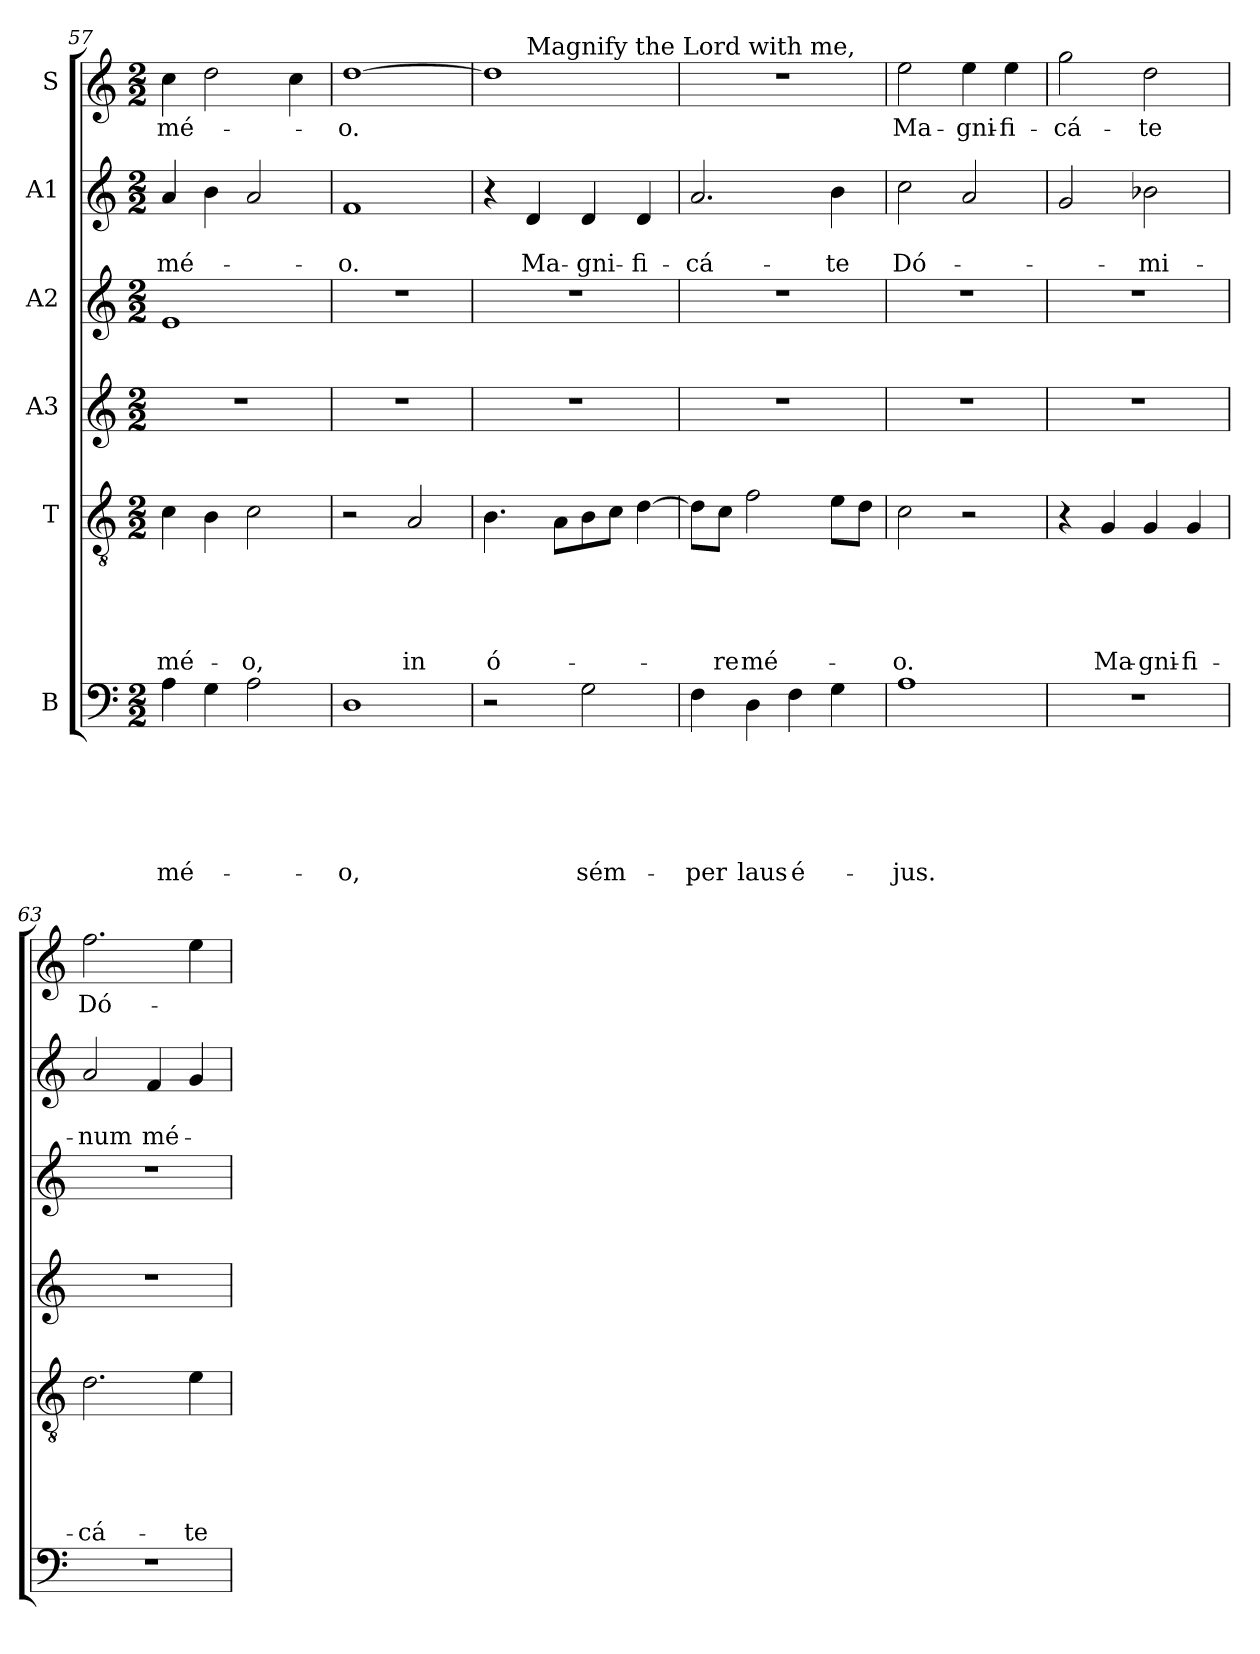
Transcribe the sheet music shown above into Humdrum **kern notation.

**kern	**text	**text	**text	**text	**text	**text	**kern	**text	**text	**text	**text	**text	**kern	**kern	**text	**kern	**text	**text	**kern	**text
*part6	*part6	*part6	*part6	*part6	*part6	*part6	*part5	*part5	*part5	*part5	*part5	*part5	*part4	*part3	*part3	*part2	*part2	*part2	*part1	*part1
*staff6	*staff6	*staff6	*staff6	*staff6	*staff6	*staff6	*staff5	*staff5	*staff5	*staff5	*staff5	*staff5	*staff4	*staff3	*staff3	*staff2	*staff2	*staff2	*staff1	*staff1
*I"B	*	*	*	*	*	*	*I"T	*	*	*	*	*	*I"A3	*I"A2	*	*I"A1	*	*	*I"S	*
*clefF4	*	*	*	*	*	*	*clefGv2	*	*	*	*	*	*clefG2	*clefG2	*	*clefG2	*	*	*clefG2	*
*k[]	*	*	*	*	*	*	*k[]	*	*	*	*	*	*k[]	*k[]	*	*k[]	*	*	*k[]	*
*C:	*	*	*	*	*	*	*C:	*	*	*	*	*	*C:	*C:	*	*C:	*	*	*C:	*
*M2/2	*	*	*	*	*	*	*M2/2	*	*	*	*	*	*M2/2	*M2/2	*	*M2/2	*	*	*M2/2	*
=57	=57	=57	=57	=57	=57	=57	=57	=57	=57	=57	=57	=57	=57	=57	=57	=57	=57	=57	=57	=57
!	!	!	!	!	!	!LO:LY:b	!	!	!	!	!	!LO:LY:b	!	!	!	!	!	!LO:LY:b	!	!LO:LY:b
4A\	.	.	.	.	.	mé-	4c\	.	.	.	.	mé-	1r	1e	.	4a/	.	mé-	4cc\	mé-
4G\	.	.	.	.	.	.	4B\	.	.	.	.	.	.	.	.	4b\	.	.	2dd\	.
!	!	!	!	!	!	!	!	!	!	!	!	!LO:LY:b	!	!	!	!	!	!	!	!
2A\	.	.	.	.	.	.	2c\	.	.	.	.	-o,	.	.	.	2a/	.	.	.	.
.	.	.	.	.	.	.	.	.	.	.	.	.	.	.	.	.	.	.	4cc\	.
=58	=58	=58	=58	=58	=58	=58	=58	=58	=58	=58	=58	=58	=58	=58	=58	=58	=58	=58	=58	=58
!	!	!	!	!	!	!LO:LY:b	!	!	!	!	!	!	!	!	!	!	!	!LO:LY:b	!	!LO:LY:b
1D	.	.	.	.	.	-o,	2r	.	.	.	.	.	1r	1r	.	1f	.	-o.	[1dd	-o.
!	!	!	!	!	!	!	!	!	!	!	!	!LO:LY:b	!	!	!	!	!	!	!	!
.	.	.	.	.	.	.	2A/	.	.	.	.	in	.	.	.	.	.	.	.	.
=59	=59	=59	=59	=59	=59	=59	=59	=59	=59	=59	=59	=59	=59	=59	=59	=59	=59	=59	=59	=59
!	!	!	!	!	!	!	!	!	!	!	!	!LO:LY:b	!	!	!	!	!	!	!	!
*	*	*	*	*	*	*	*	*	*	*	*	*	*	*	*	*	*	*	*^	*
2r	.	.	.	.	.	.	4.B\	.	.	.	.	ó-	1r	1r	.	4r	.	.	1dd]	4ryy	.
!	!	!	!	!	!	!	!	!	!	!	!	!	!	!	!	!	!	!	!	!LO:TX:a:t=Magnify the Lord with me,	!
!	!	!	!	!	!	!	!	!	!	!	!	!	!	!	!	!	!	!LO:LY:b	!	!	!
.	.	.	.	.	.	.	.	.	.	.	.	.	.	.	.	4d/	.	Ma-	.	2.ryy	.
.	.	.	.	.	.	.	8A\L	.	.	.	.	.	.	.	.	.	.	.	.	.	.
!	!	!	!	!	!	!LO:LY:b	!	!	!	!	!	!	!	!	!	!	!	!LO:LY:b	!	!	!
2G\	.	.	.	.	.	sém-	8B\	.	.	.	.	.	.	.	.	4d/	.	-gni-	.	.	.
.	.	.	.	.	.	.	8c\J	.	.	.	.	.	.	.	.	.	.	.	.	.	.
!	!	!	!	!	!	!	!	!	!	!	!	!	!	!	!	!	!	!LO:LY:b	!	!	!
.	.	.	.	.	.	.	[4d\	.	.	.	.	.	.	.	.	4d/	.	-fi-	.	.	.
=60	=60	=60	=60	=60	=60	=60	=60	=60	=60	=60	=60	=60	=60	=60	=60	=60	=60	=60	=60	=60	=60
!	!	!	!	!	!	!LO:LY:b	!	!	!	!	!	!	!	!	!	!	!	!LO:LY:b	!	!	!
*	*	*	*	*	*	*	*	*	*	*	*	*	*	*	*	*	*	*	*v	*v	*
4F\	.	.	.	.	.	-per	8d\L]	.	.	.	.	.	1r	1r	.	2.a/	.	-cá-	1r	.
!	!	!	!	!	!	!	!	!	!	!	!	!LO:LY:b	!	!	!	!	!	!	!	!
.	.	.	.	.	.	.	8c\J	.	.	.	.	-re	.	.	.	.	.	.	.	.
!	!	!	!	!	!	!LO:LY:b	!	!	!	!	!	!LO:LY:b	!	!	!	!	!	!	!	!
4D\	.	.	.	.	.	laus	2f\	.	.	.	.	mé-	.	.	.	.	.	.	.	.
!	!	!	!	!	!	!LO:LY:b	!	!	!	!	!	!	!	!	!	!	!	!	!	!
4F\	.	.	.	.	.	é-	.	.	.	.	.	.	.	.	.	.	.	.	.	.
!	!	!	!	!	!	!	!	!	!	!	!	!	!	!	!	!	!	!LO:LY:b	!	!
4G\	.	.	.	.	.	.	8e\L	.	.	.	.	.	.	.	.	4b\	.	-te	.	.
.	.	.	.	.	.	.	8d\J	.	.	.	.	.	.	.	.	.	.	.	.	.
=61	=61	=61	=61	=61	=61	=61	=61	=61	=61	=61	=61	=61	=61	=61	=61	=61	=61	=61	=61	=61
!	!	!	!	!	!	!LO:LY:b	!	!	!	!	!	!LO:LY:b	!	!	!	!	!	!LO:LY:b	!	!LO:LY:b
1A	.	.	.	.	.	-jus.	2c\	.	.	.	.	-o.	1r	1r	.	2cc\	.	Dó-	2ee\	Ma-
!	!	!	!	!	!	!	!	!	!	!	!	!	!	!	!	!	!	!	!	!LO:LY:b
.	.	.	.	.	.	.	2r	.	.	.	.	.	.	.	.	2a/	.	.	4ee\	-gni-
!	!	!	!	!	!	!	!	!	!	!	!	!	!	!	!	!	!	!	!	!LO:LY:b
.	.	.	.	.	.	.	.	.	.	.	.	.	.	.	.	.	.	.	4ee\	-fi-
!!LO:PB:g=z
=62	=62	=62	=62	=62	=62	=62	=62	=62	=62	=62	=62	=62	=62	=62	=62	=62	=62	=62	=62	=62
!	!	!	!	!	!	!	!	!	!	!	!	!	!	!	!	!	!	!	!	!LO:LY:b
1r	.	.	.	.	.	.	4r	.	.	.	.	.	1r	1r	.	2g/	.	.	2gg\	-cá-
!	!	!	!	!	!	!	!	!	!	!	!	!LO:LY:b	!	!	!	!	!	!	!	!
.	.	.	.	.	.	.	4G/	.	.	.	.	Ma-	.	.	.	.	.	.	.	.
!	!	!	!	!	!	!	!	!	!	!	!	!LO:LY:b	!	!	!	!	!	!LO:LY:b	!	!LO:LY:b
.	.	.	.	.	.	.	4G/	.	.	.	.	-gni-	.	.	.	2b-i\	.	-mi-	2dd\	-te
!	!	!	!	!	!	!	!	!	!	!	!	!LO:LY:b	!	!	!	!	!	!	!	!
.	.	.	.	.	.	.	4G/	.	.	.	.	-fi-	.	.	.	.	.	.	.	.
=63	=63	=63	=63	=63	=63	=63	=63	=63	=63	=63	=63	=63	=63	=63	=63	=63	=63	=63	=63	=63
!	!	!	!	!	!	!	!	!	!	!	!	!LO:LY:b	!	!	!	!	!	!LO:LY:b	!	!LO:LY:b
1r	.	.	.	.	.	.	2.d\	.	.	.	.	-cá-	1r	1r	.	2a/	.	-num	2.ff\	Dó-
!	!	!	!	!	!	!	!	!	!	!	!	!	!	!	!	!	!	!LO:LY:b	!	!
.	.	.	.	.	.	.	.	.	.	.	.	.	.	.	.	4f/	.	mé-	.	.
!	!	!	!	!	!	!	!	!	!	!	!	!LO:LY:b	!	!	!	!	!	!	!	!
.	.	.	.	.	.	.	4e\	.	.	.	.	-te	.	.	.	4g/	.	.	4ee\	.
=	=	=	=	=	=	=	=	=	=	=	=	=	=	=	=	=	=	=	=	=
*-	*-	*-	*-	*-	*-	*-	*-	*-	*-	*-	*-	*-	*-	*-	*-	*-	*-	*-	*-	*-
